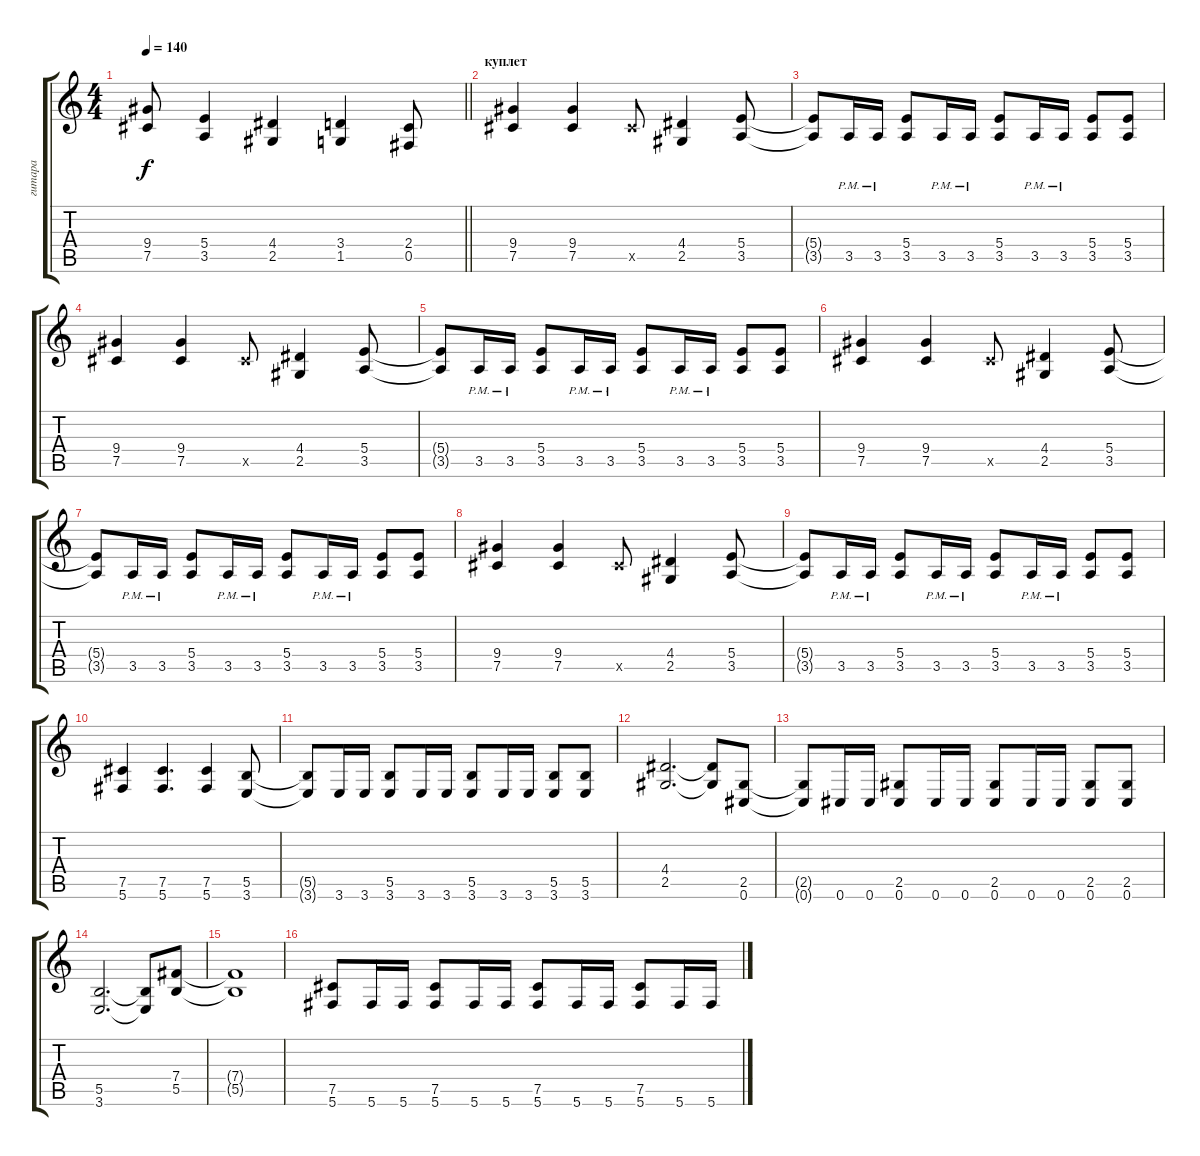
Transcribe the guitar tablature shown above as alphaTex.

\track ("гитара" "гитара") {instrument distortionguitar}
\staff {score tabs}
\tuning (Db4 Ab3 E3 B2 Gb2 Db2) {hide}
\ts (4 4)
\tempo 140
\clef g2
\barLineRight lightlight
\ks c
(9.4 7.5).8{dy f} (5.4 3.5).4 (4.4 2.5).4 (3.4 1.5).4 (2.4 0.5).8 |
\section ("" "куплет")
(9.4 7.5).4 (9.4 7.5).4 7.5{x}.8 (4.4 2.5).4 (5.4 3.5).8 |
(5.4{t} 3.5{t}).8 3.5{pm}.16 3.5{pm}.16 (5.4 3.5).8 3.5{pm}.16 3.5{pm}.16 (5.4 3.5).8 3.5{pm}.16 3.5{pm}.16 (5.4 3.5).8 (5.4 3.5).8 |
(9.4 7.5).4 (9.4 7.5).4 7.5{x}.8 (4.4 2.5).4 (5.4 3.5).8 |
(5.4{t} 3.5{t}).8 3.5{pm}.16 3.5{pm}.16 (5.4 3.5).8 3.5{pm}.16 3.5{pm}.16 (5.4 3.5).8 3.5{pm}.16 3.5{pm}.16 (5.4 3.5).8 (5.4 3.5).8 |
(9.4 7.5).4 (9.4 7.5).4 7.5{x}.8 (4.4 2.5).4 (5.4 3.5).8 |
(5.4{t} 3.5{t}).8 3.5{pm}.16 3.5{pm}.16 (5.4 3.5).8 3.5{pm}.16 3.5{pm}.16 (5.4 3.5).8 3.5{pm}.16 3.5{pm}.16 (5.4 3.5).8 (5.4 3.5).8 |
(9.4 7.5).4 (9.4 7.5).4 7.5{x}.8 (4.4 2.5).4 (5.4 3.5).8 |
(5.4{t} 3.5{t}).8 3.5{pm}.16 3.5{pm}.16 (5.4 3.5).8 3.5{pm}.16 3.5{pm}.16 (5.4 3.5).8 3.5{pm}.16 3.5{pm}.16 (5.4 3.5).8 (5.4 3.5).8 |
(7.5 5.6).4 (7.5 5.6).4{d} (7.5 5.6).4 (5.5 3.6).8 |
(5.5{t} 3.6{t}).8 3.6.16 3.6.16 (5.5 3.6).8 3.6.16 3.6.16 (5.5 3.6).8 3.6.16 3.6.16 (5.5 3.6).8 (5.5 3.6).8 |
(4.4 2.5).2{d} (4.4{t} 2.5{t}).8 (2.5 0.6).8 |
(2.5{t} 0.6{t}).8 0.6.16 0.6.16 (2.5 0.6).8 0.6.16 0.6.16 (2.5 0.6).8 0.6.16 0.6.16 (2.5 0.6).8 (2.5 0.6).8 |
(5.5 3.6).2{d} (5.5{t} 3.6{t}).8 (7.4 5.5).8 |
(7.4{t} 5.5{t}).1 |
(7.5 5.6).8 5.6.16 5.6.16 (7.5 5.6).8 5.6.16 5.6.16 (7.5 5.6).8 5.6.16 5.6.16 (7.5 5.6).8 5.6.16 5.6.16
